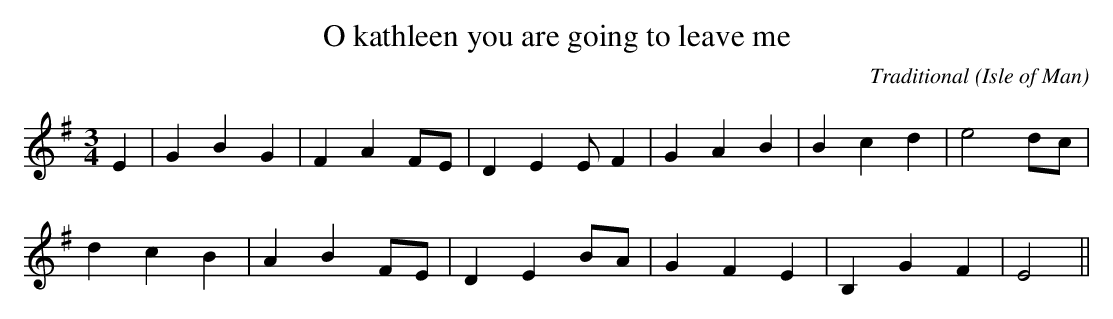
X:1
T:O kathleen you are going to leave me
C:Traditional
O:Isle of Man
M:3/4
L:1/4
K:G
E|GBG|FA F/E/|DE E/F|GAB|Bcd|e2 d/c/|
dcB|AB F/E/|DE B/A/|GFE|B,GF|E2||
